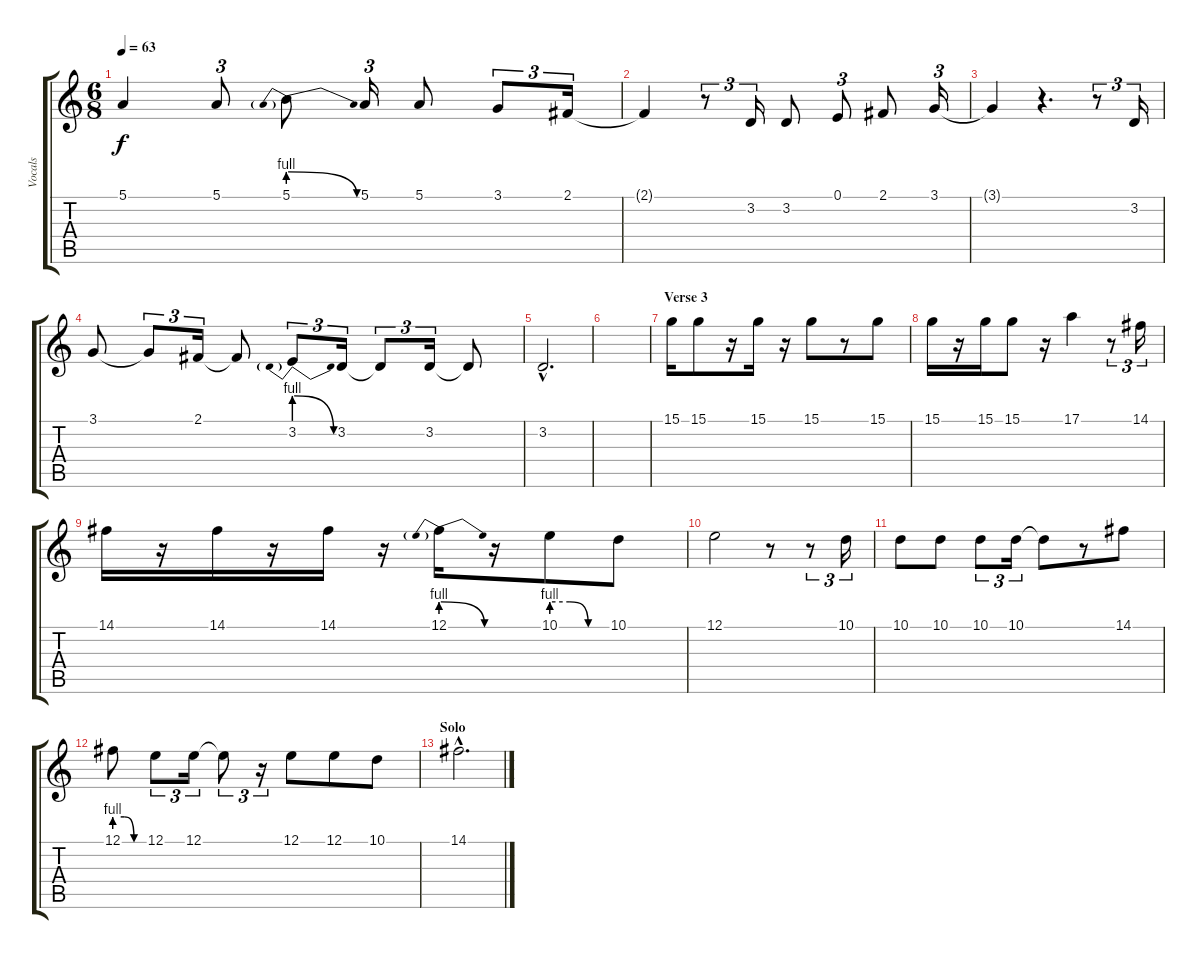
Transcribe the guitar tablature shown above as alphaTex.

\track ("Vocals" "Vocals") {instrument synthvoice}
\staff {score tabs}
\tuning (E4 B3 G3 D3 A2 E2) {hide}
\ts (6 8)
\tempo 63
\clef g2
\ks c
5.1{t}.4{dy f} 5.1.8{tu (3 2)} 5.1{be (prebendrelease 0 4 60 0)}.8 5.1.16{tu (3 2)} 5.1.8 3.1.8{tu (3 2)} 2.1.16{tu (3 2)} |
2.1{t}.4 r.8{tu (3 2)} 3.2.16{tu (3 2)} 3.2.8 0.1.8{tu (3 2)} 2.1.8 3.1.16{tu (3 2)} |
3.1{t}.4 r.4{d} r.8{tu (3 2)} 3.2.16{tu (3 2)} |
3.1.8 3.1{t}.8{tu (3 2)} 2.1.16{tu (3 2)} 2.1{t}.8 3.2{be (prebendrelease 0 4 60 0)}.8{tu (3 2)} 3.2.16{tu (3 2)} 3.2{t}.8{tu (3 2)} 3.2.16{tu (3 2)} 3.2{t}.8 |
3.2{hac}.2{d} |
|
\section ("" "Verse 3")
15.1.16 15.1.8 r.16 15.1.16 r.16 15.1.8 r.8 15.1.8 |
15.1.16 r.16 15.1.16 15.1.8 r.16 17.1.4 r.8{tu (3 2)} 14.1.16{tu (3 2)} |
14.1.16 r.16 14.1.16 r.16 14.1.16 r.16 12.1{be (prebendrelease 0 4 60 0)}.16 r.16 10.1{be (custom 0 4 20 4 40 0 60 0)}.8 10.1.8 |
12.1.2 r.8 r.8{tu (3 2)} 10.1.16{tu (3 2)} |
10.1.8 10.1.8 10.1.8{tu (3 2)} 10.1.16{tu (3 2)} 10.1{t}.8 r.8 14.1.8 |
12.1{be (custom 0 4 20 4 40 0 60 0)}.8 12.1.8{tu (3 2)} 12.1.16{tu (3 2)} 12.1{t}.8{tu (3 2)} r.16{tu (3 2)} 12.1.8 12.1.8 10.1.8 |
\section ("" "Solo")
14.1{hac}.2{d}
